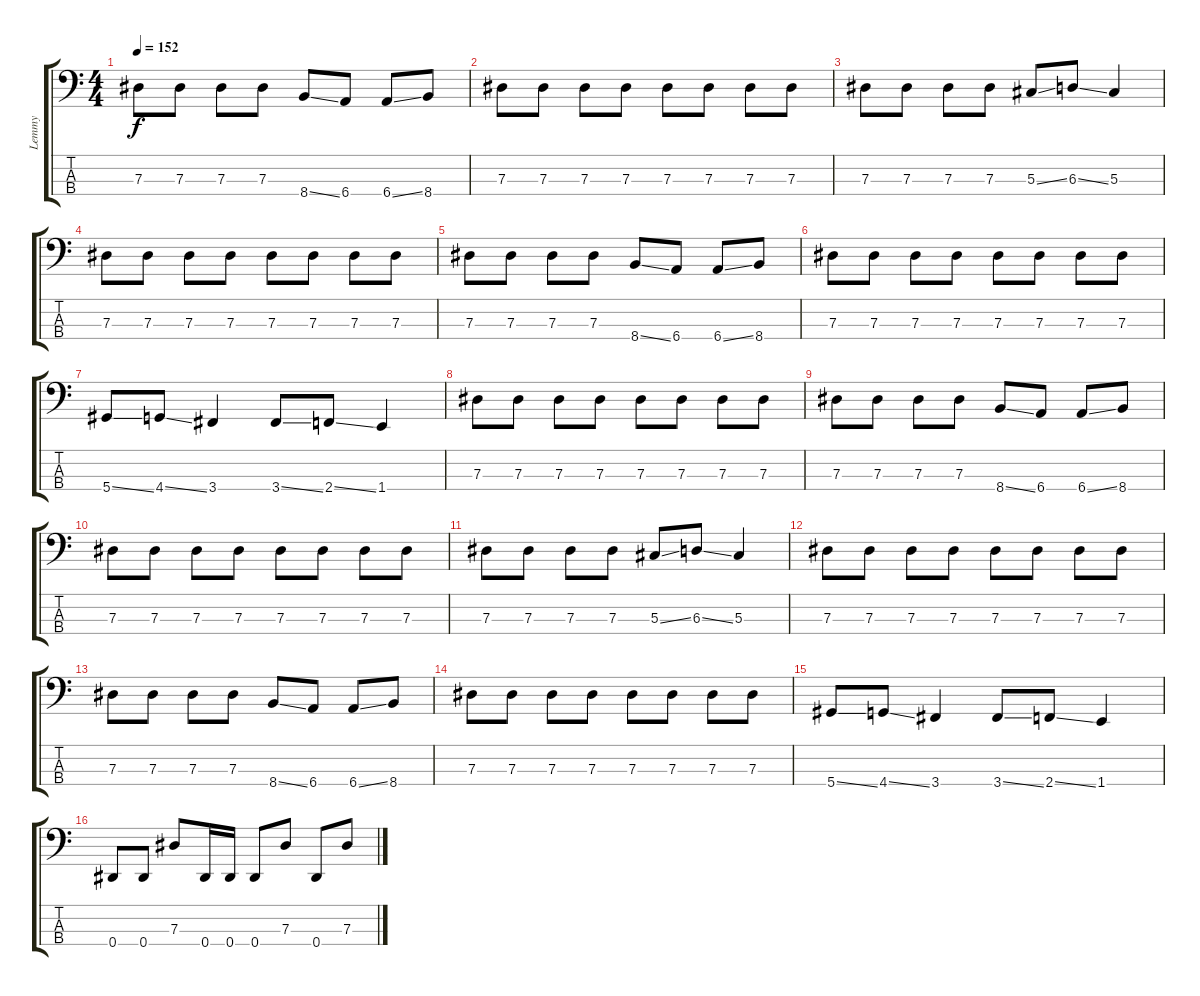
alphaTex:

\track ("Lemmy" "Lemmy") {instrument electricbasspick}
\staff {score tabs}
\tuning (Gb2 Db2 Ab1 Eb1) {hide}
\ts (4 4)
\tempo 152
\clef f4
\ks c
7.3.8{dy f} 7.3.8 7.3.8 7.3.8 8.4{ss}.8 6.4.8 6.4{ss}.8 8.4.8 |
7.3.8 7.3.8 7.3.8 7.3.8 7.3.8 7.3.8 7.3.8 7.3.8 |
7.3.8 7.3.8 7.3.8 7.3.8 5.3{ss}.8 6.3{ss}.8 5.3.4 |
7.3.8 7.3.8 7.3.8 7.3.8 7.3.8 7.3.8 7.3.8 7.3.8 |
7.3.8 7.3.8 7.3.8 7.3.8 8.4{ss}.8 6.4.8 6.4{ss}.8 8.4.8 |
7.3.8 7.3.8 7.3.8 7.3.8 7.3.8 7.3.8 7.3.8 7.3.8 |
5.4{ss}.8 4.4{ss}.8 3.4.4 3.4{ss}.8 2.4{ss}.8 1.4.4 |
7.3.8 7.3.8 7.3.8 7.3.8 7.3.8 7.3.8 7.3.8 7.3.8 |
7.3.8 7.3.8 7.3.8 7.3.8 8.4{ss}.8 6.4.8 6.4{ss}.8 8.4.8 |
7.3.8 7.3.8 7.3.8 7.3.8 7.3.8 7.3.8 7.3.8 7.3.8 |
7.3.8 7.3.8 7.3.8 7.3.8 5.3{ss}.8 6.3{ss}.8 5.3.4 |
7.3.8 7.3.8 7.3.8 7.3.8 7.3.8 7.3.8 7.3.8 7.3.8 |
7.3.8 7.3.8 7.3.8 7.3.8 8.4{ss}.8 6.4.8 6.4{ss}.8 8.4.8 |
7.3.8 7.3.8 7.3.8 7.3.8 7.3.8 7.3.8 7.3.8 7.3.8 |
5.4{ss}.8 4.4{ss}.8 3.4.4 3.4{ss}.8 2.4{ss}.8 1.4.4 |
0.4.8 0.4.8 7.3.8 0.4.16 0.4.16 0.4.8 7.3.8 0.4.8 7.3.8
